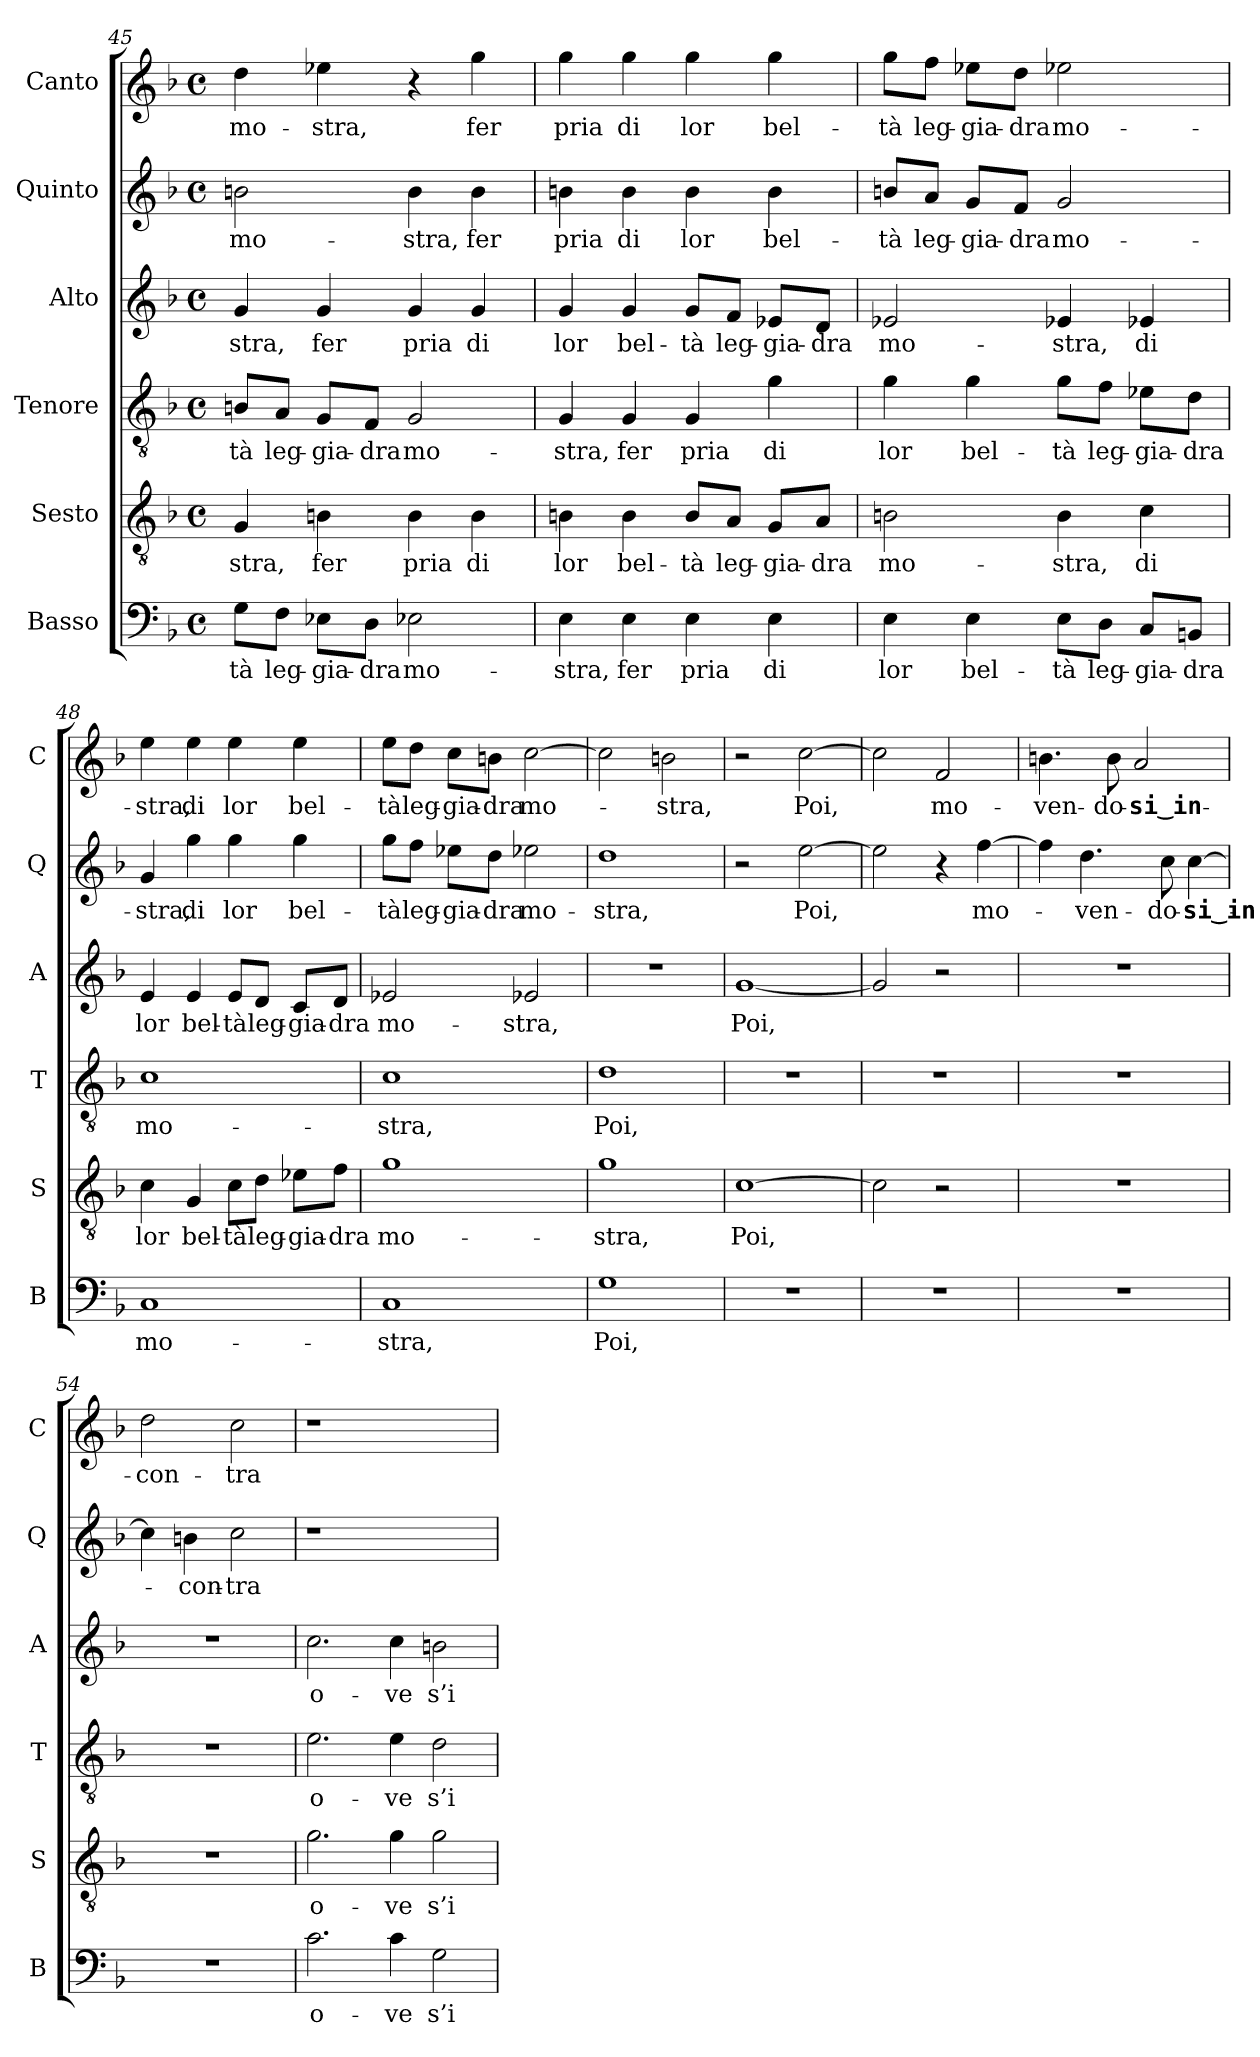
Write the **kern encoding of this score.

**kern	**text	**kern	**text	**kern	**text	**kern	**text	**kern	**text	**kern	**text
*part6	*part6	*part5	*part5	*part4	*part4	*part3	*part3	*part2	*part2	*part1	*part1
*staff6	*staff6	*staff5	*staff5	*staff4	*staff4	*staff3	*staff3	*staff2	*staff2	*staff1	*staff1
*I"Basso	*	*I"Sesto	*	*I"Tenore	*	*I"Alto	*	*I"Quinto	*	*I"Canto	*
*I'B	*	*I'S	*	*I'T	*	*I'A	*	*I'Q	*	*I'C	*
*clefF4	*	*clefGv2	*	*clefGv2	*	*clefG2	*	*clefG2	*	*clefG2	*
*k[b-]	*	*k[b-]	*	*k[b-]	*	*k[b-]	*	*k[b-]	*	*k[b-]	*
*F:	*	*F:	*	*F:	*	*F:	*	*F:	*	*F:	*
*M4/4	*	*M4/4	*	*M4/4	*	*M4/4	*	*M4/4	*	*M4/4	*
*met(c)	*	*met(c)	*	*met(c)	*	*met(c)	*	*met(c)	*	*met(c)	*
=45	=45	=45	=45	=45	=45	=45	=45	=45	=45	=45	=45
8G\L	-tà	4G	-stra,	8B/L	-tà	4g	-stra,	2b	mo-	4dd	mo-
8F\J	leg-	.	.	8A/J	leg-	.	.	.	.	.	.
8E-X\L	gia-	4B	-fer	8G/L	gia-	4g	-fer	.	.	4ee-X	-stra,
8D\J	-dra	.	.	8F/J	-dra	.	.	.	.	.	.
2E-X	mo-	4B	-pria	2G	mo-	4g	-pria	4b	-stra,	4r	.
.	.	4B	-di	.	.	4g	-di	4b	-fer	4gg	-fer
=46	=46	=46	=46	=46	=46	=46	=46	=46	=46	=46	=46
4E	-stra,	4B	-lor	4G	-stra,	4g	-lor	4b	-pria	4gg	-pria
4E	-fer	4B	bel-	4G	-fer	4g	bel-	4b	-di	4gg	-di
4E	-pria	8B/L	-tà	4G	-pria	8g/L	-tà	4b	-lor	4gg	-lor
.	.	8A/J	leg-	.	.	8f/J	leg-	.	.	.	.
4E	-di	8G/L	gia-	4g	-di	8e-X/L	gia-	4b	bel-	4gg	bel-
.	.	8A/J	-dra	.	.	8d/J	-dra	.	.	.	.
!!LO:PB:g=z
=47	=47	=47	=47	=47	=47	=47	=47	=47	=47	=47	=47
4E	-lor	2B	mo-	4g	-lor	2e-X	mo-	8b/L	-tà	8gg\L	-tà
.	.	.	.	.	.	.	.	8a/J	leg-	8ff\J	leg-
4E	bel-	.	.	4g	bel-	.	.	8g/L	gia-	8ee-X\L	gia-
.	.	.	.	.	.	.	.	8f/J	-dra	8dd\J	-dra
8E\L	-tà	4B	-stra,	8g\L	-tà	4e-X	-stra,	2g	mo-	2ee-X	mo-
8D\J	leg-	.	.	8f\J	leg-	.	.	.	.	.	.
8C/L	gia-	4c	-di	8e-X\L	gia-	4e-X	-di	.	.	.	.
8BB/J	-dra	.	.	8d\J	-dra	.	.	.	.	.	.
=48	=48	=48	=48	=48	=48	=48	=48	=48	=48	=48	=48
1C	mo-	4c	-lor	1c	mo-	4e	-lor	4g	-stra,	4ee	-stra,
.	.	4G	bel-	.	.	4e	bel-	4gg	-di	4ee	-di
.	.	8c\L	-tà	.	.	8e/L	-tà	4gg	-lor	4ee	-lor
.	.	8d\J	leg-	.	.	8d/J	leg-	.	.	.	.
.	.	8e-X\L	gia-	.	.	8c/L	gia-	4gg	bel-	4ee	bel-
.	.	8f\J	-dra	.	.	8d/J	-dra	.	.	.	.
=49	=49	=49	=49	=49	=49	=49	=49	=49	=49	=49	=49
1C	-stra,	1g	mo-	1c	-stra,	2e-X	mo-	8gg\L	-tà	8ee\L	-tà
.	.	.	.	.	.	.	.	8ff\J	leg-	8dd\J	leg-
.	.	.	.	.	.	.	.	8ee-X\L	gia-	8cc\L	gia-
.	.	.	.	.	.	.	.	8dd\J	-dra	8b\J	-dra
.	.	.	.	.	.	2e-X	-stra,	2ee-X	mo-	[2cc	mo-
=50	=50	=50	=50	=50	=50	=50	=50	=50	=50	=50	=50
1G	-Poi,	1g	-stra,	1d	-Poi,	1r	.	1dd	-stra,	2cc]	.
.	.	.	.	.	.	.	.	.	.	2bn	-stra,
=51	=51	=51	=51	=51	=51	=51	=51	=51	=51	=51	=51
1r	.	[1c	-Poi,	1r	.	[1g	-Poi,	2r	.	2r	.
.	.	.	.	.	.	.	.	[2ee	-Poi,	[2cc	-Poi,
=52	=52	=52	=52	=52	=52	=52	=52	=52	=52	=52	=52
1r	.	2c]	.	1r	.	2g]	.	2ee]	.	2cc]	.
.	.	2r	.	.	.	2r	.	4r	.	2f	mo-
.	.	.	.	.	.	.	.	[4ff	mo-	.	.
=53	=53	=53	=53	=53	=53	=53	=53	=53	=53	=53	=53
1r	.	1r	.	1r	.	1r	.	4ff]	.	4.b	ven-
.	.	.	.	.	.	.	.	4.dd	ven-	.	.
.	.	.	.	.	.	.	.	.	.	8b	do-
.	.	.	.	.	.	.	.	.	.	2a	si_in-
.	.	.	.	.	.	.	.	8cc	do-	.	.
.	.	.	.	.	.	.	.	[4cc	si_in-	.	.
=54	=54	=54	=54	=54	=54	=54	=54	=54	=54	=54	=54
1r	.	1r	.	1r	.	1r	.	4cc]	.	2dd	con-
.	.	.	.	.	.	.	.	4bn	con-	.	.
.	.	.	.	.	.	.	.	2cc	-tra	2cc	-tra
=55	=55	=55	=55	=55	=55	=55	=55	=55	=55	=55	=55
2.c	o-	2.g	o-	2.e	o-	2.cc	o-	1r	.	1r	.
4c	-ve	4g	-ve	4e	-ve	4cc	-ve	.	.	.	.
2G	s’i-	2g	s’i-	2d	s’i-	2b	s’i-	2ryy	.	2ryy	.
=	=	=	=	=	=	=	=	=	=	=	=
*-	*-	*-	*-	*-	*-	*-	*-	*-	*-	*-	*-
